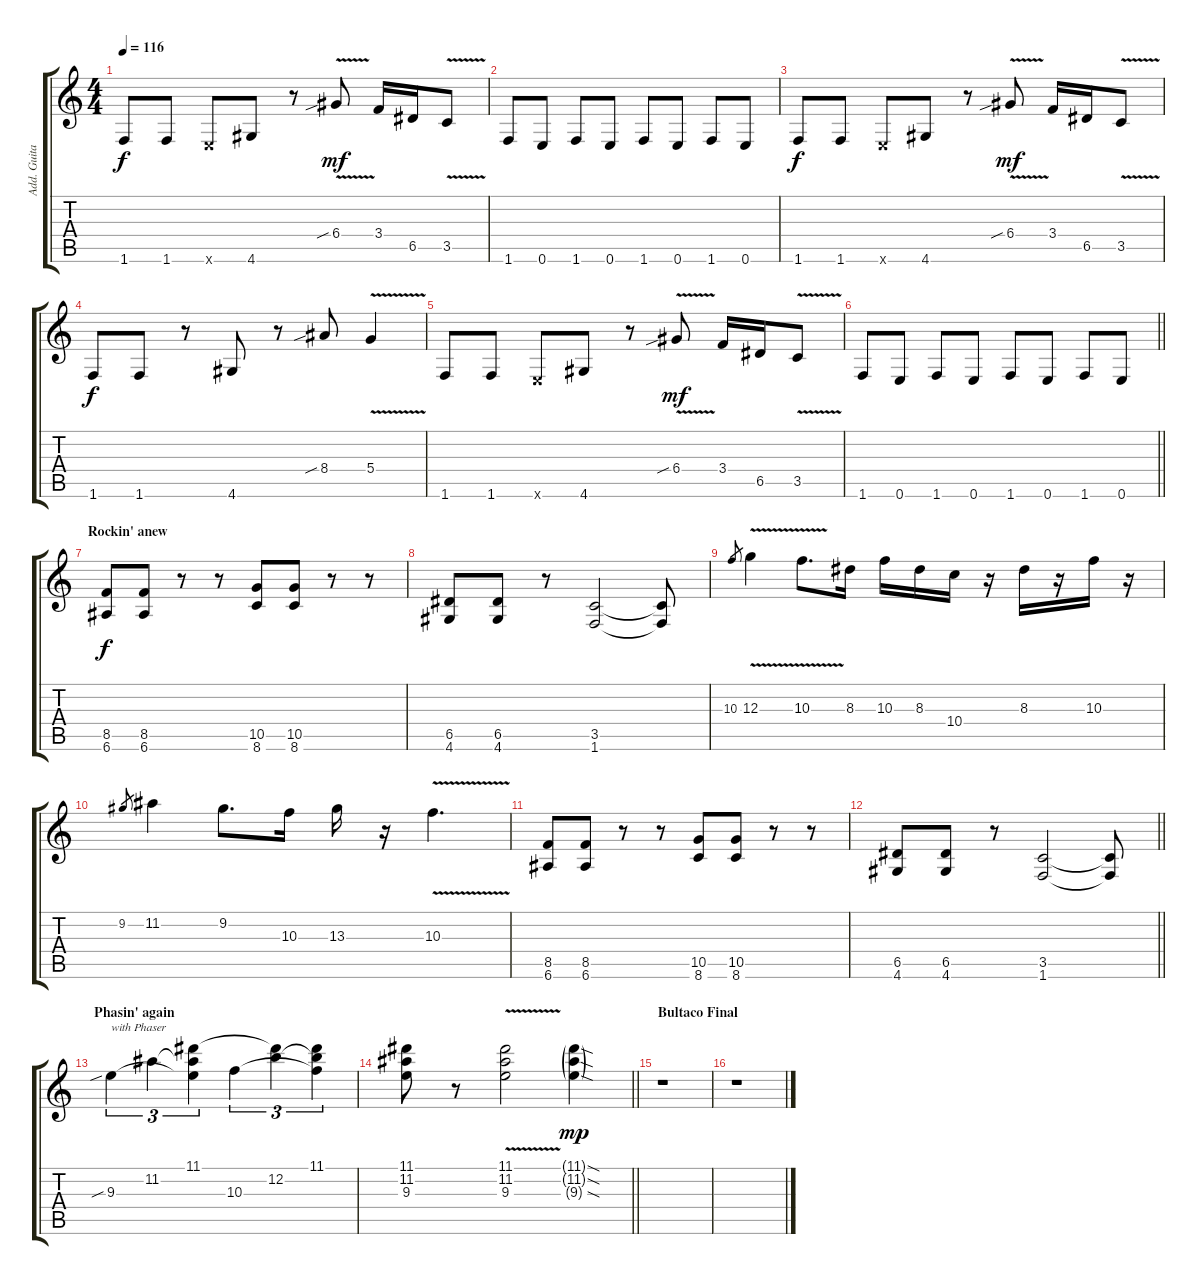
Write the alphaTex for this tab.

\track ("Add. Guitar" "Add. Guita") {instrument overdrivenguitar}
\staff {score tabs}
\tuning (E4 B3 G3 D3 A2 E2) {hide}
\ts (4 4)
\tempo 116
\clef g2
\ks c
1.6.8{dy f} 1.6.8 0.6{x}.8 4.6.8 r.8 6.4{v sib}.8{dy mf} 3.4.16 6.5.16 3.5{v}.8 |
1.6.8 0.6.8 1.6.8 0.6.8 1.6.8 0.6.8 1.6.8 0.6.8 |
1.6.8{dy f} 1.6.8 0.6{x}.8 4.6.8 r.8 6.4{v sib}.8{dy mf} 3.4.16 6.5.16 3.5{v}.8 |
1.6.8{dy f} 1.6.8 r.8 4.6.8 r.8 8.4{sib}.8 5.4{v}.4 |
1.6.8 1.6.8 0.6{x}.8 4.6.8 r.8 6.4{v sib}.8{dy mf} 3.4.16 6.5.16 3.5{v}.8 |
\barLineRight lightlight
1.6.8 0.6.8 1.6.8 0.6.8 1.6.8 0.6.8 1.6.8 0.6.8 |
\section ("" "Rockin' anew")
(8.5 6.6).8{dy f} (8.5 6.6).8 r.8 r.8 (10.5 8.6).8 (10.5 8.6).8 r.8 r.8 |
(6.5 4.6).8 (6.5 4.6).8 r.8 (3.5 1.6).2 (3.5{t} 1.6{t}).8 |
10.3.8{gr} 12.3{v}.4 10.3{v}.8{d} 8.3.16 10.3.16 8.3.16 10.4.16 r.16 8.3.16 r.16 10.3.16 r.16 |
9.2.8{gr} 11.2.4 9.2.8{d} 10.3.16 13.3.16 r.16 10.3{v}.4{d} |
(8.5 6.6).8 (8.5 6.6).8 r.8 r.8 (10.5 8.6).8 (10.5 8.6).8 r.8 r.8 |
\barLineRight lightlight
(6.5 4.6).8 (6.5 4.6).8 r.8 (3.5 1.6).2 (3.5{t} 1.6{t}).8 |
\section ("" "Phasin' again")
9.3{sib}.4{tu (3 2) txt "with Phaser"} 11.2.4{tu (3 2)} (11.1 11.2{t} 9.3{t}).4{tu (3 2)} 10.3.4{tu (3 2)} (11.1{t} 12.2).4{tu (3 2)} (11.1 12.2{t} 10.3{t}).4{tu (3 2)} |
\barLineRight lightlight
(11.1 11.2 9.3).8 r.8 (11.1{v} 11.2{v} 9.3{v}).2 (11.1{sod g} 11.2{sod g} 9.3{sod g}).4{dy mp} |
\section ("" "Bultaco Final")
r.1 |
r.1
